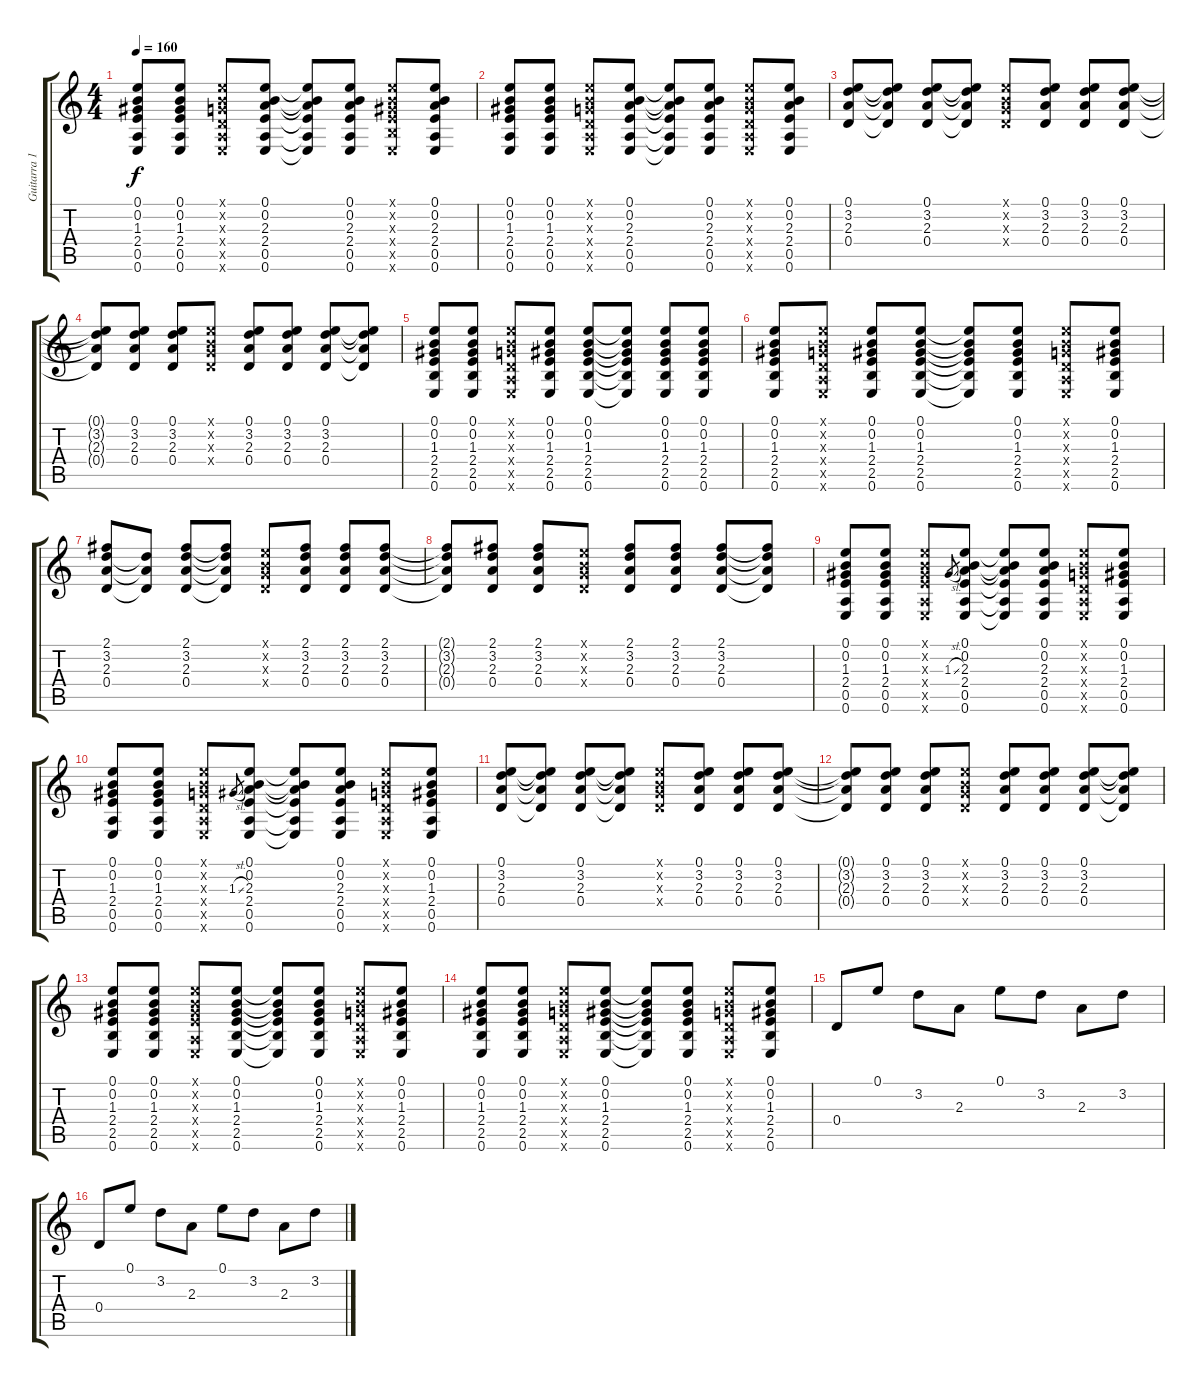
\track ("Guitarra 1" "Guitarra 1") {instrument acousticguitarsteel}
\staff {score tabs}
\tuning (E4 B3 G3 D3 A2 E2) {hide}
\ts (4 4)
\tempo 160
\clef g2
\ks c
(0.1 0.2 1.3 2.4 0.5 0.6).8{dy f} (0.1 0.2 1.3 2.4 0.5 0.6).8 (0.1{x} 0.2{x} 0.3{x} 0.4{x} 0.5{x} 0.6{x}).8 (0.1 0.2 2.3 2.4 0.5 0.6).8 (0.1{t} 0.2{t} 2.3{t} 2.4{t} 0.5{t} 0.6{t}).8 (0.1 0.2 2.3 2.4 0.5 0.6).8 (0.1{x} 0.2{x} 1.3{x} 2.4{x} 2.5{x} 0.6{x}).8 (0.1 0.2 2.3 2.4 0.5 0.6).8 |
(0.1 0.2 1.3 2.4 0.5 0.6).8 (0.1 0.2 1.3 2.4 0.5 0.6).8 (0.1{x} 0.2{x} 0.3{x} 0.4{x} 0.5{x} 0.6{x}).8 (0.1 0.2 2.3 2.4 0.5 0.6).8 (0.1{t} 0.2{t} 2.3{t} 2.4{t} 0.5{t} 0.6{t}).8 (0.1 0.2 2.3 2.4 0.5 0.6).8 (0.1{x} 0.2{x} 0.3{x} 0.4{x} 0.5{x} 0.6{x}).8 (0.1 0.2 2.3 2.4 0.5 0.6).8 |
(0.1 3.2 2.3 0.4).8 (0.1{t} 3.2{t} 2.3{t} 0.4{t}).8 (0.1 3.2 2.3 0.4).8 (0.1{t} 3.2{t} 2.3{t} 0.4{t}).8 (0.1{x} 0.2{x} 0.3{x} 0.4{x}).8 (0.1 3.2 2.3 0.4).8 (0.1 3.2 2.3 0.4).8 (0.1 3.2 2.3 0.4).8 |
(0.1{t} 3.2{t} 2.3{t} 0.4{t}).8 (0.1 3.2 2.3 0.4).8 (0.1 3.2 2.3 0.4).8 (0.1{x} 0.2{x} 0.3{x} 0.4{x}).8 (0.1 3.2 2.3 0.4).8 (0.1 3.2 2.3 0.4).8 (0.1 3.2 2.3 0.4).8 (0.1{t} 3.2{t} 2.3{t} 0.4{t}).8 |
(0.1 0.2 1.3 2.4 2.5 0.6).8 (0.1 0.2 1.3 2.4 2.5 0.6).8 (0.1{x} 0.2{x} 0.3{x} 0.4{x} 0.5{x} 0.6{x}).8 (0.1 0.2 1.3 2.4 2.5 0.6).8 (0.1 0.2 1.3 2.4 2.5 0.6).8 (0.1{t} 0.2{t} 1.3{t} 2.4{t} 2.5{t} 0.6{t}).8 (0.1 0.2 1.3 2.4 2.5 0.6).8 (0.1 0.2 1.3 2.4 2.5 0.6).8 |
(0.1 0.2 1.3 2.4 2.5 0.6).8 (0.1{x} 0.2{x} 0.3{x} 0.4{x} 0.5{x} 0.6{x}).8 (0.1 0.2 1.3 2.4 2.5 0.6).8 (0.1 0.2 1.3 2.4 2.5 0.6).8 (0.1{t} 0.2{t} 1.3{t} 2.4{t} 2.5{t} 0.6{t}).8 (0.1 0.2 1.3 2.4 2.5 0.6).8 (0.1{x} 0.2{x} 0.3{x} 0.4{x} 0.5{x} 0.6{x}).8 (0.1 0.2 1.3 2.4 2.5 0.6).8 |
(2.1 3.2 2.3 0.4).8 (3.2{t} 2.3{t} 0.4{t}).8 (2.1 3.2 2.3 0.4).8 (2.1{t} 3.2{t} 2.3{t} 0.4{t}).8 (0.1{x} 0.2{x} 0.3{x} 0.4{x}).8 (2.1 3.2 2.3 0.4).8 (2.1 3.2 2.3 0.4).8 (2.1 3.2 2.3 0.4).8 |
(2.1{t} 3.2{t} 2.3{t} 0.4{t}).8 (2.1 3.2 2.3 0.4).8 (2.1 3.2 2.3 0.4).8 (0.1{x} 0.2{x} 0.3{x} 0.4{x}).8 (2.1 3.2 2.3 0.4).8 (2.1 3.2 2.3 0.4).8 (2.1 3.2 2.3 0.4).8 (2.1{t} 3.2{t} 2.3{t} 0.4{t}).8 |
(0.1 0.2 1.3 2.4 0.5 0.6).8 (0.1 0.2 1.3 2.4 0.5 0.6).8 (0.1{x} 0.2{x} 1.3{x} 2.4{x} 0.5{x} 0.6{x}).8 1.3{sl}.8{gr} (0.1 0.2 2.3 2.4 0.5 0.6).8 (0.1{t} 0.2{t} 2.3{t} 2.4{t} 0.5{t} 0.6{t}).8 (0.1 0.2 2.3 2.4 0.5 0.6).8 (0.1{x} 0.2{x} 0.3{x} 0.4{x} 0.5{x} 0.6{x}).8 (0.1 0.2 1.3 2.4 0.5 0.6).8 |
(0.1 0.2 1.3 2.4 0.5 0.6).8 (0.1 0.2 1.3 2.4 0.5 0.6).8 (0.1{x} 0.2{x} 0.3{x} 0.4{x} 0.5{x} 0.6{x}).8 1.3{sl}.8{gr} (0.1 0.2 2.3 2.4 0.5 0.6).8 (0.1{t} 0.2{t} 2.3{t} 2.4{t} 0.5{t} 0.6{t}).8 (0.1 0.2 2.3 2.4 0.5 0.6).8 (0.1{x} 0.2{x} 0.3{x} 0.4{x} 0.5{x} 0.6{x}).8 (0.1 0.2 1.3 2.4 0.5 0.6).8 |
(0.1 3.2 2.3 0.4).8 (0.1{t} 3.2{t} 2.3{t} 0.4{t}).8 (0.1 3.2 2.3 0.4).8 (0.1{t} 3.2{t} 2.3{t} 0.4{t}).8 (0.1{x} 0.2{x} 0.3{x} 0.4{x}).8 (0.1 3.2 2.3 0.4).8 (0.1 3.2 2.3 0.4).8 (0.1 3.2 2.3 0.4).8 |
(0.1{t} 3.2{t} 2.3{t} 0.4{t}).8 (0.1 3.2 2.3 0.4).8 (0.1 3.2 2.3 0.4).8 (0.1{x} 0.2{x} 0.3{x} 0.4{x}).8 (0.1 3.2 2.3 0.4).8 (0.1 3.2 2.3 0.4).8 (0.1 3.2 2.3 0.4).8 (0.1{t} 3.2{t} 2.3{t} 0.4{t}).8 |
(0.1 0.2 1.3 2.4 2.5 0.6).8 (0.1 0.2 1.3 2.4 2.5 0.6).8 (0.1{x} 0.2{x} 1.3{x} 2.4{x} 0.5{x} 0.6{x}).8 (0.1 0.2 1.3 2.4 2.5 0.6).8 (0.1{t} 0.2{t} 1.3{t} 2.4{t} 2.5{t} 0.6{t}).8 (0.1 0.2 1.3 2.4 2.5 0.6).8 (0.1{x} 0.2{x} 0.3{x} 0.4{x} 0.5{x} 0.6{x}).8 (0.1 0.2 1.3 2.4 2.5 0.6).8 |
(0.1 0.2 1.3 2.4 2.5 0.6).8 (0.1 0.2 1.3 2.4 2.5 0.6).8 (0.1{x} 0.2{x} 0.3{x} 0.4{x} 0.5{x} 0.6{x}).8 (0.1 0.2 1.3 2.4 2.5 0.6).8 (0.1{t} 0.2{t} 1.3{t} 2.4{t} 2.5{t} 0.6{t}).8 (0.1 0.2 1.3 2.4 2.5 0.6).8 (0.1{x} 0.2{x} 0.3{x} 0.4{x} 0.5{x} 0.6{x}).8 (0.1 0.2 1.3 2.4 2.5 0.6).8 |
0.4.8 0.1.8 3.2.8 2.3.8 0.1.8 3.2.8 2.3.8 3.2.8 |
0.4.8 0.1.8 3.2.8 2.3.8 0.1.8 3.2.8 2.3.8 3.2.8
